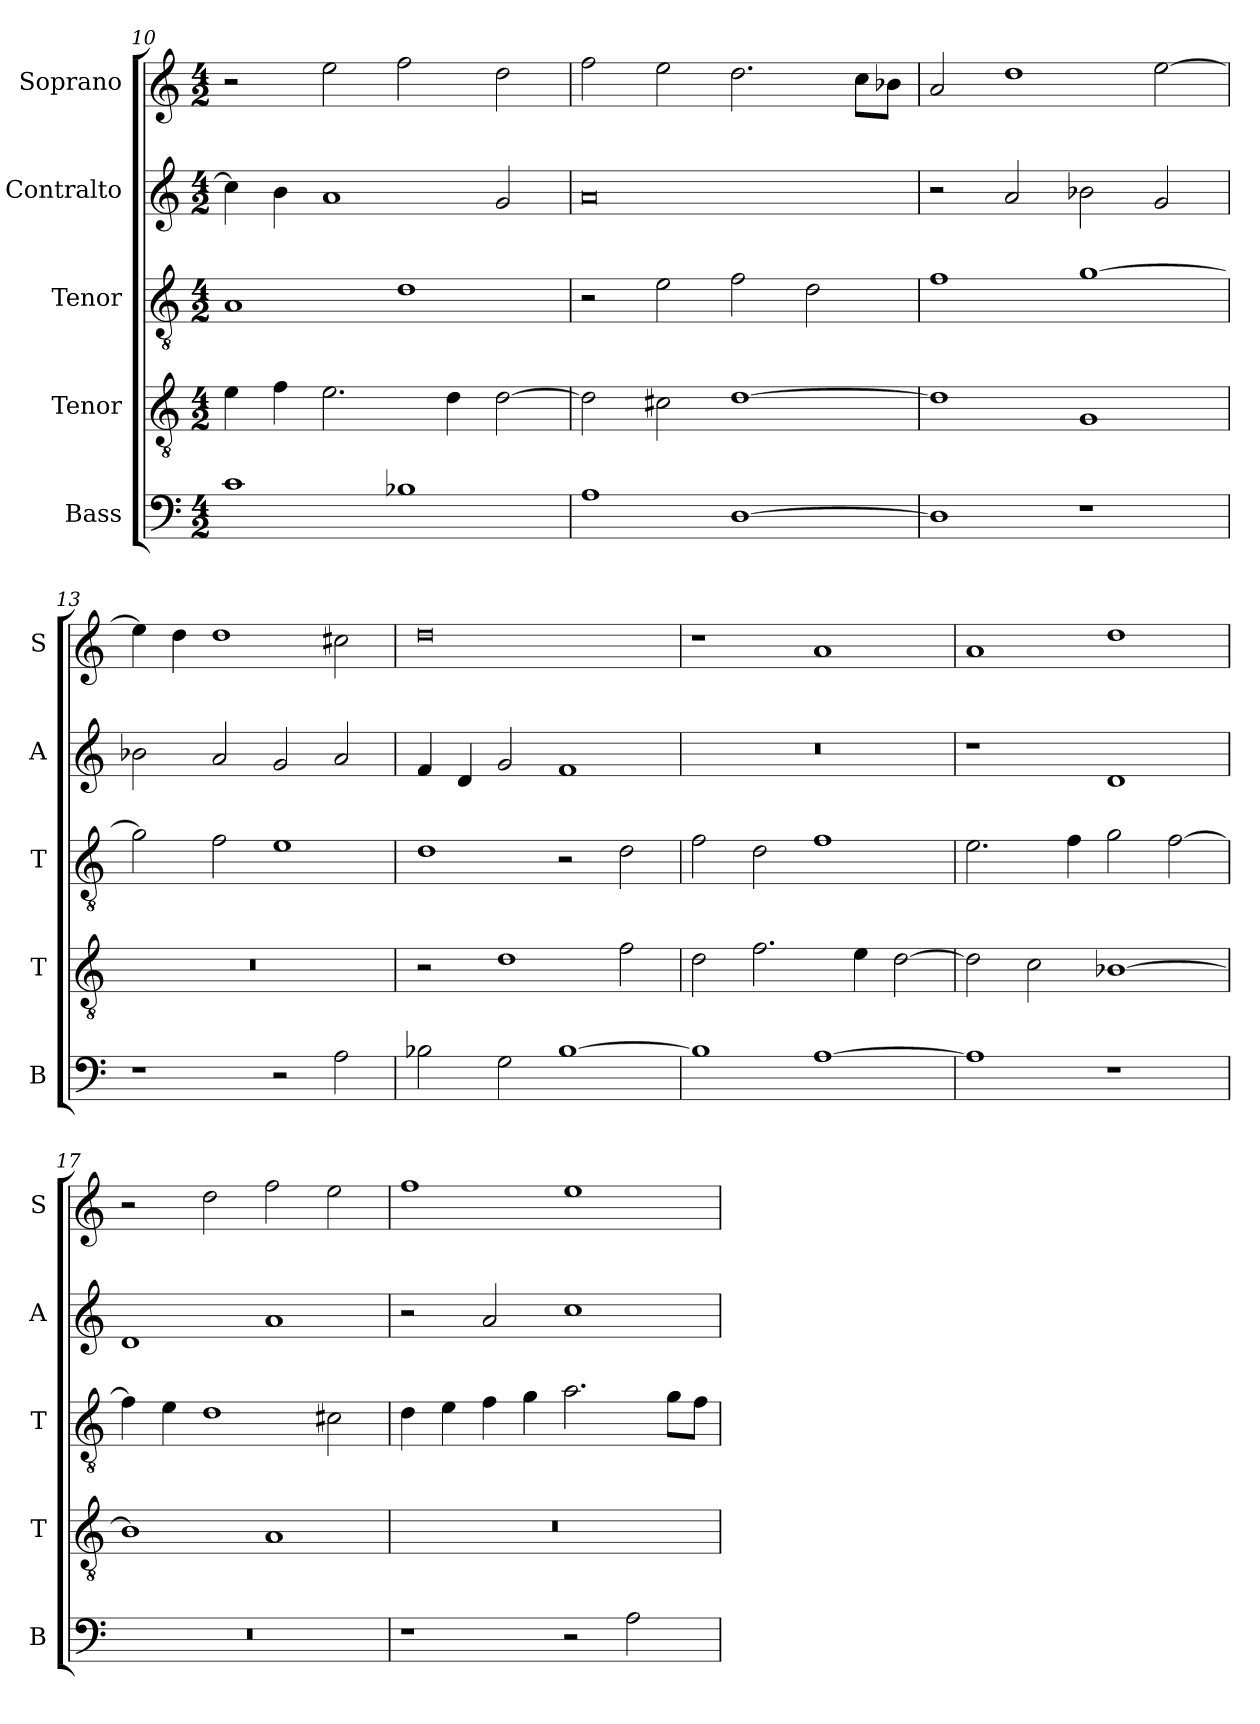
**kern	**kern	**kern	**kern	**kern
*part5	*part4	*part3	*part2	*part1
*staff5	*staff4	*staff3	*staff2	*staff1
*I"Bass	*I"Tenor	*I"Tenor	*I"Contralto	*I"Soprano
*I'B	*I'T	*I'T	*I'A	*I'S
*clefF4	*clefGv2	*clefGv2	*clefG2	*clefG2
*k[]	*k[]	*k[]	*k[]	*k[]
*D:dor	*D:dor	*D:dor	*D:dor	*D:dor
*M4/2	*M4/2	*M4/2	*M4/2	*M4/2
=10	=10	=10	=10	=10
1c	4e	1A	4cc]	2r
.	4f	.	4b	.
.	2.e	.	1a	2ee
1B-X	.	1d	.	2ff
.	4d	.	.	.
.	[2d	.	2g	2dd
=11	=11	=11	=11	=11
1A	2d]	2r	0a	2ff
.	2c#X	2e	.	2ee
[1D	[1d	2f	.	2.dd
.	.	2d	.	.
.	.	.	.	8cc\L
.	.	.	.	8b-X\J
=12	=12	=12	=12	=12
1D]	1d]	1f	2r	2a
.	.	.	2a	1dd
1r	1G	[1g	2b-X	.
.	.	.	2g	[2ee
=13	=13	=13	=13	=13
1r	0r	2g]	2b-X	4ee]
.	.	.	.	4dd
.	.	2f	2a	1dd
2r	.	1e	2g	.
2A	.	.	2a	2cc#X
=14	=14	=14	=14	=14
2B-X	2r	1d	4f	0dd
.	.	.	4d	.
2G	1d	.	2g	.
[1B-	.	2r	1f	.
.	2f	2d	.	.
=15	=15	=15	=15	=15
1B-]	2d	2f	0r	1r
.	2.f	2d	.	.
[1A	.	1f	.	1a
.	4e	.	.	.
.	[2d	.	.	.
=16	=16	=16	=16	=16
1A]	2d]	2.e	1r	1a
.	2c	.	.	.
.	.	4f	.	.
1r	[1B-X	2g	1d	1dd
.	.	[2f	.	.
=17	=17	=17	=17	=17
0r	1B-]	4f]	1d	2r
.	.	4e	.	.
.	.	1d	.	2dd
.	1A	.	1a	2ff
.	.	2c#X	.	2ee
=18	=18	=18	=18	=18
1r	0r	4d	2r	1ff
.	.	4e	.	.
.	.	4f	2a	.
.	.	4g	.	.
2r	.	2.a	1cc	1ee
2A	.	.	.	.
.	.	8g\L	.	.
.	.	8f\J	.	.
=	=	=	=	=
*-	*-	*-	*-	*-
